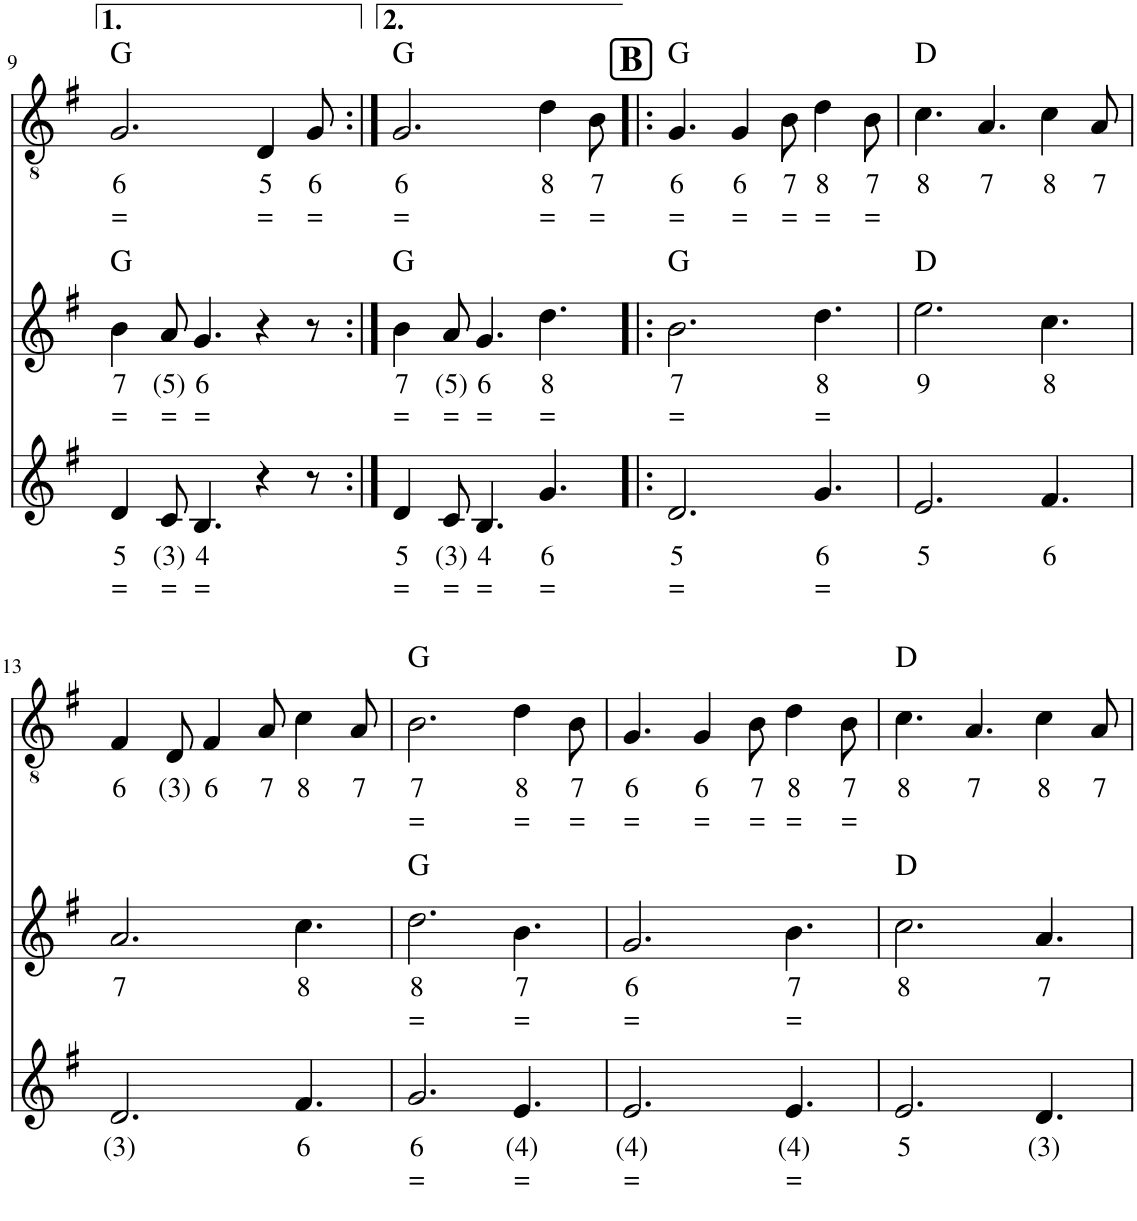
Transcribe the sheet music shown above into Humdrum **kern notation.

**kern	**text	**text	**kern	**text	**text	**harte	**kern	**text	**text	**harte
*part3	*part3	*part3	*part2	*part2	*part2	*part2	*part1	*part1	*part1	*part1
*staff3	*staff3	*staff3	*staff2	*staff2	*staff2	*	*staff1	*staff1	*staff1	*
*I"Stem	*	*	*I"Stem	*	*	*	*I"Klassieke gitaar, Accordion	*	*	*
*	*	*	*	*	*	*	*I'Acc	*	*	*
!!LO:PB:g=z
*clefG2	*	*	*clefG2	*	*	*	*clefGv2	*	*	*
*k[f#]	*	*	*k[f#]	*	*	*	*k[f#]	*	*	*
*M9/8	*	*	*M9/8	*	*	*	*M9/8	*	*	*
=9	=9	=9	=9	=9	=9	=9	=9	=9	=9	=9
!	!LO:LY:b	!LO:LY:b	!	!LO:LY:b	!LO:LY:b	!	!	!LO:LY:b	!LO:LY:b	!
4d/	5	=	4b\	7	=	G:maj	2.G/	6	=	G:maj
!	!LO:LY:b	!LO:LY:b	!	!LO:LY:b	!LO:LY:b	!	!	!	!	!
8c/	(3)	=	8a/	(5)	=	.	.	.	.	.
!	!LO:LY:b	!LO:LY:b	!	!LO:LY:b	!LO:LY:b	!	!	!	!	!
4.B/	4	=	4.g/	6	=	.	.	.	.	.
!	!	!	!	!	!	!	!	!LO:LY:b	!LO:LY:b	!
4r	.	.	4r	.	.	.	4D/	5	=	.
!	!	!	!	!	!	!	!	!LO:LY:b	!LO:LY:b	!
8r	.	.	8r	.	.	.	8G/	6	=	.
=10:|!	=10:|!	=10:|!	=10:|!	=10:|!	=10:|!	=10:|!	=10:|!	=10:|!	=10:|!	=10:|!
!	!LO:LY:b	!LO:LY:b	!	!LO:LY:b	!LO:LY:b	!	!	!LO:LY:b	!LO:LY:b	!
4d/	5	=	4b\	7	=	G:maj	2.G/	6	=	G:maj
!	!LO:LY:b	!LO:LY:b	!	!LO:LY:b	!LO:LY:b	!	!	!	!	!
8c/	(3)	=	8a/	(5)	=	.	.	.	.	.
!	!LO:LY:b	!LO:LY:b	!	!LO:LY:b	!LO:LY:b	!	!	!	!	!
4.B/	4	=	4.g/	6	=	.	.	.	.	.
!	!LO:LY:b	!LO:LY:b	!	!LO:LY:b	!LO:LY:b	!	!	!LO:LY:b	!LO:LY:b	!
4.g/	6	=	4.dd\	8	=	.	4d\	8	=	.
!	!	!	!	!	!	!	!	!LO:LY:b	!LO:LY:b	!
.	.	.	.	.	.	.	8B\	7	=	.
!!LO:REH:place=s1:a:B:cj:fs=14:t=B
=11!|:	=11!|:	=11!|:	=11!|:	=11!|:	=11!|:	=11!|:	=11!|:	=11!|:	=11!|:	=11!|:
!	!LO:LY:b	!LO:LY:b	!	!LO:LY:b	!LO:LY:b	!	!	!LO:LY:b	!LO:LY:b	!
2.d/	5	=	2.b\	7	=	G:maj	4.G/	6	=	G:maj
!	!	!	!	!	!	!	!	!LO:LY:b	!LO:LY:b	!
.	.	.	.	.	.	.	4G/	6	=	.
!	!	!	!	!	!	!	!	!LO:LY:b	!LO:LY:b	!
.	.	.	.	.	.	.	8B\	7	=	.
!	!LO:LY:b	!LO:LY:b	!	!LO:LY:b	!LO:LY:b	!	!	!LO:LY:b	!LO:LY:b	!
4.g/	6	=	4.dd\	8	=	.	4d\	8	=	.
!	!	!	!	!	!	!	!	!LO:LY:b	!LO:LY:b	!
.	.	.	.	.	.	.	8B\	7	=	.
=12	=12	=12	=12	=12	=12	=12	=12	=12	=12	=12
!	!LO:LY:b	!	!	!LO:LY:b	!	!	!	!LO:LY:b	!	!
2.e/	5	.	2.ee\	9	.	D:maj	4.c\	8	.	D:maj
!	!	!	!	!	!	!	!	!LO:LY:b	!	!
.	.	.	.	.	.	.	4.A/	7	.	.
!	!LO:LY:b	!	!	!LO:LY:b	!	!	!	!LO:LY:b	!	!
4.f#/	6	.	4.cc\	8	.	.	4c\	8	.	.
!	!	!	!	!	!	!	!	!LO:LY:b	!	!
.	.	.	.	.	.	.	8A/	7	.	.
!!LO:LB:g=z
=13	=13	=13	=13	=13	=13	=13	=13	=13	=13	=13
!	!LO:LY:b	!	!	!LO:LY:b	!	!	!	!LO:LY:b	!	!
2.d/	(3)	.	2.a/	7	.	.	4F#/	6	.	.
!	!	!	!	!	!	!	!	!LO:LY:b	!	!
.	.	.	.	.	.	.	8D/	(3)	.	.
!	!	!	!	!	!	!	!	!LO:LY:b	!	!
.	.	.	.	.	.	.	4F#/	6	.	.
!	!	!	!	!	!	!	!	!LO:LY:b	!	!
.	.	.	.	.	.	.	8A/	7	.	.
!	!LO:LY:b	!	!	!LO:LY:b	!	!	!	!LO:LY:b	!	!
4.f#/	6	.	4.cc\	8	.	.	4c\	8	.	.
!	!	!	!	!	!	!	!	!LO:LY:b	!	!
.	.	.	.	.	.	.	8A/	7	.	.
=14	=14	=14	=14	=14	=14	=14	=14	=14	=14	=14
!	!LO:LY:b	!LO:LY:b	!	!LO:LY:b	!LO:LY:b	!	!	!LO:LY:b	!LO:LY:b	!
2.g/	6	=	2.dd\	8	=	G:maj	2.B\	7	=	G:maj
!	!LO:LY:b	!LO:LY:b	!	!LO:LY:b	!LO:LY:b	!	!	!LO:LY:b	!LO:LY:b	!
4.e/	(4)	=	4.b\	7	=	.	4d\	8	=	.
!	!	!	!	!	!	!	!	!LO:LY:b	!LO:LY:b	!
.	.	.	.	.	.	.	8B\	7	=	.
=15	=15	=15	=15	=15	=15	=15	=15	=15	=15	=15
!	!LO:LY:b	!LO:LY:b	!	!LO:LY:b	!LO:LY:b	!	!	!LO:LY:b	!LO:LY:b	!
2.e/	(4)	=	2.g/	6	=	.	4.G/	6	=	.
!	!	!	!	!	!	!	!	!LO:LY:b	!LO:LY:b	!
.	.	.	.	.	.	.	4G/	6	=	.
!	!	!	!	!	!	!	!	!LO:LY:b	!LO:LY:b	!
.	.	.	.	.	.	.	8B\	7	=	.
!	!LO:LY:b	!LO:LY:b	!	!LO:LY:b	!LO:LY:b	!	!	!LO:LY:b	!LO:LY:b	!
4.e/	(4)	=	4.b\	7	=	.	4d\	8	=	.
!	!	!	!	!	!	!	!	!LO:LY:b	!LO:LY:b	!
.	.	.	.	.	.	.	8B\	7	=	.
=16	=16	=16	=16	=16	=16	=16	=16	=16	=16	=16
!	!LO:LY:b	!	!	!LO:LY:b	!	!	!	!LO:LY:b	!	!
2.e/	5	.	2.cc\	8	.	D:maj	4.c\	8	.	D:maj
!	!	!	!	!	!	!	!	!LO:LY:b	!	!
.	.	.	.	.	.	.	4.A/	7	.	.
!	!LO:LY:b	!	!	!LO:LY:b	!	!	!	!LO:LY:b	!	!
4.d/	(3)	.	4.a/	7	.	.	4c\	8	.	.
!	!	!	!	!	!	!	!	!LO:LY:b	!	!
.	.	.	.	.	.	.	8A/	7	.	.
=	=	=	=	=	=	=	=	=	=	=
*-	*-	*-	*-	*-	*-	*-	*-	*-	*-	*-
